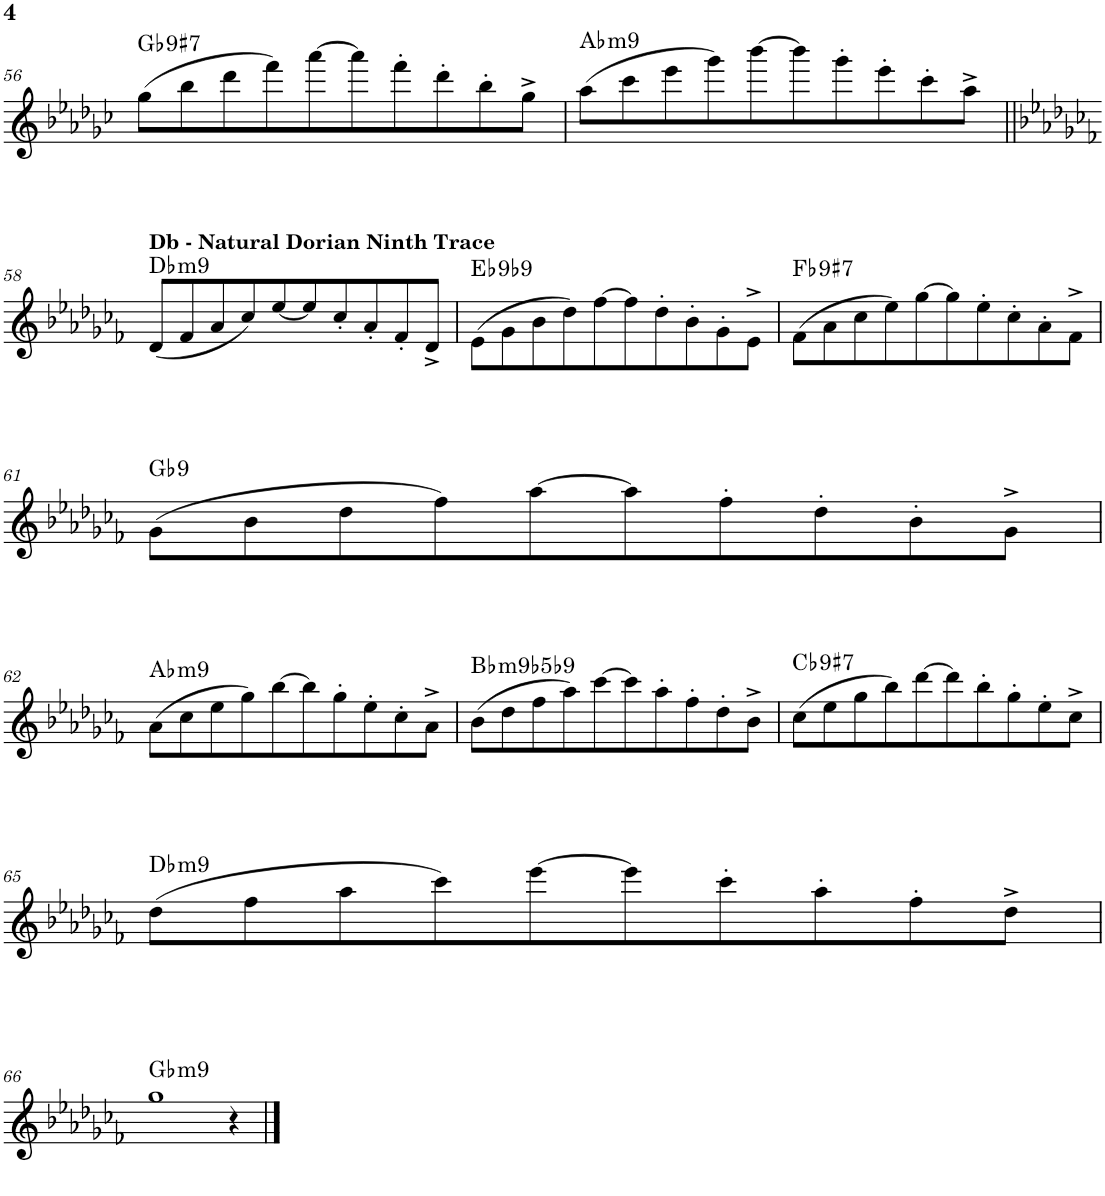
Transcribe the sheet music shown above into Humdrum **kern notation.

**kern	**harte
*part1	*part1
*staff1	*
*I"Alto Saxophone	*
*I'A. Sax.	*
!!LO:PB:g=z
*clefG2	*
*Trd5c9	*
*k[b-e-a-d-g-c-]	*
*M10/8	*
=56	=56
!	!LO:H:kt=9
(8gg-\L	Gb:9(#7)
8bb-\	.
8ddd-\	.
8fff\)	.
[8aaa-\	.
8aaa-\]	.
8fff'\	.
8ddd-'\	.
8bb-'\	.
8gg-^\J	.
=57	=57
!	!LO:H:kt=m9
(8aa-\L	Ab:min9
8ccc-\	.
8eee-\	.
8ggg-\)	.
[8bbb-\	.
8bbb-\]	.
8ggg-'\	.
8eee-'\	.
8ccc-'\	.
8aa-^\J	.
!!LO:LB:g=z
=58||	=58||
*k[b-e-a-d-g-c-f-]	*
!LO:TX:a:B:t=Db - Natural Dorian Ninth Trace	!LO:H:kt=m9
(8d-/L	Db:min9
8f-/	.
8a-/	.
8cc-/)	.
[8ee-/	.
8ee-/]	.
8cc-'/	.
8a-'/	.
8f-'/	.
8d-^/J	.
=59	=59
!	!LO:H:kt=9
(8e-\L	Eb:9(b9)
8g-\	.
8b-\	.
8dd-\)	.
[8ff-\	.
8ff-\]	.
8dd-'\	.
8b-'\	.
8g-'\	.
8e-^\J	.
=60	=60
!	!LO:H:kt=9
(8f-\L	Fb:9(#7)
8a-\	.
8cc-\	.
8ee-\)	.
[8gg-\	.
8gg-\]	.
8ee-'\	.
8cc-'\	.
8a-'\	.
8f-^\J	.
!!LO:LB:g=z
=61	=61
!	!LO:H:kt=9
(8g-\L	Gb:9
8b-\	.
8dd-\	.
8ff-\)	.
[8aa-\	.
8aa-\]	.
8ff-'\	.
8dd-'\	.
8b-'\	.
8g-^\J	.
!!LO:LB:g=z
=62	=62
!	!LO:H:kt=m9
(8a-\L	Ab:min9
8cc-\	.
8ee-\	.
8gg-\)	.
[8bb-\	.
8bb-\]	.
8gg-'\	.
8ee-'\	.
8cc-'\	.
8a-^\J	.
=63	=63
!	!LO:H:kt=m9
(8b-\L	Bb:(b3,b5,b7,9,b9)
8dd-\	.
8ff-\	.
8aa-\)	.
[8ccc-\	.
8ccc-\]	.
8aa-'\	.
8ff-'\	.
8dd-'\	.
8b-^\J	.
=64	=64
!	!LO:H:kt=9
(8cc-\L	Cb:9(#7)
8ee-\	.
8gg-\	.
8bb-\)	.
[8ddd-\	.
8ddd-\]	.
8bb-'\	.
8gg-'\	.
8ee-'\	.
8cc-^\J	.
!!LO:LB:g=z
=65	=65
!	!LO:H:kt=m9
(8dd-\L	Db:min9
8ff-\	.
8aa-\	.
8ccc-\)	.
[8eee-\	.
8eee-\]	.
8ccc-'\	.
8aa-'\	.
8ff-'\	.
8dd-^\J	.
!!LO:LB:g=z
=66	=66
!	!LO:H:kt=m9
1gg-	Gb:min9
4r	.
==	==
*-	*-
